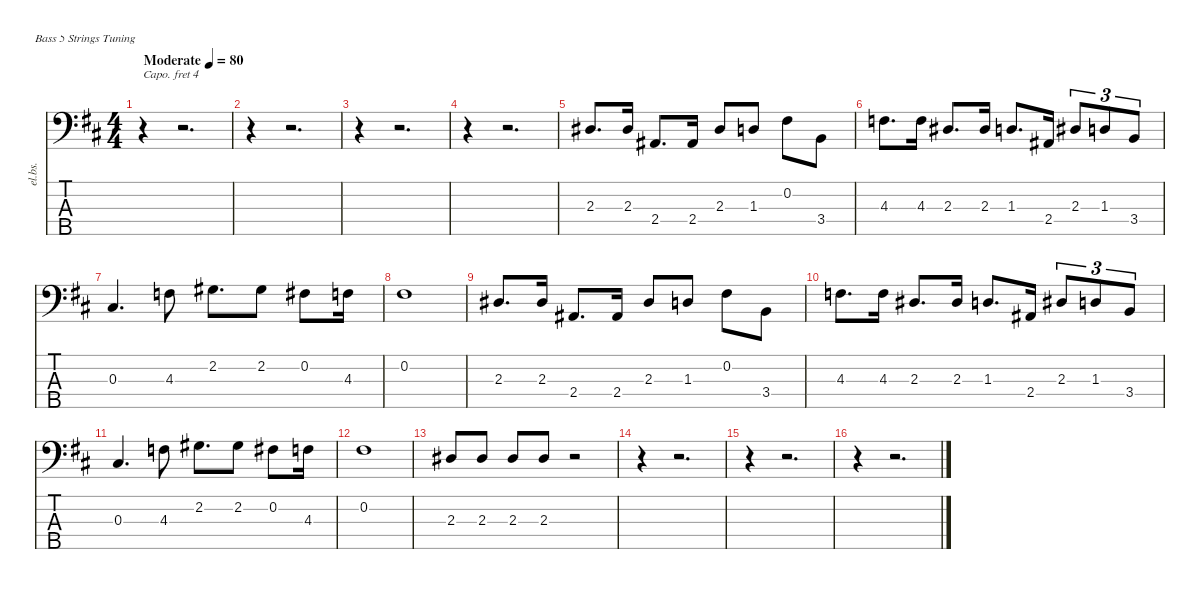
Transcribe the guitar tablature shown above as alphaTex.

\defaultSystemsLayout 4
\hideDynamics
\bracketExtendMode nobrackets
\track ("Track 6" "el.bs.") {instrument electricbassfinger}
\staff {score tabs}
\capo 4
\tuning (G2 D2 A1 E1 B0)
\ts (4 4)
\beaming (8 2 2 2 2)
\tempo (80 "Moderate")
\clef f4
\ks d
r.4{dy f instrument electricbassfinger beam Down} r.2{d beam Down} |
r.4{beam Down} r.2{d beam Down} |
r.4{beam Down} r.2{d beam Down} |
r.4{beam Down} r.2{d beam Down} |
2.3{acc #}.8{d instrument electricbassfinger instrument slapbass1 instrument slapbass1 instrument slapbass1 instrument electricbassfinger instrument slapbass1 instrument electricbassfinger beam Up} 2.3{acc #}.16{beam Up} 2.4{acc #}.8{d beam Up} 2.4{acc #}.16{beam Up} 2.3{acc #}.8{beam Up} 1.3{acc forcenatural}.8{beam Up} 0.2{acc #}.8{beam Down} 3.4{acc forcenatural}.8{beam Down} |
4.3{acc forcenatural}.8{d instrument slapbass1 instrument electricbassfinger instrument electricbassfinger instrument slapbass1 instrument electricbassfinger instrument slapbass1 beam Down} 4.3{acc forcenatural}.16{beam Down} 2.3{acc #}.8{d beam Up} 2.3{acc #}.16{beam Up} 1.3{acc forcenatural}.8{d beam Up} 2.4{acc #}.16{beam Up} 2.3{acc #}.8{tu (3 2) beam Up} 1.3{acc forcenatural}.8{tu (3 2) beam Up} 3.4{acc forcenatural}.8{tu (3 2) beam Up} |
0.3{acc #}.4{d beam Up} 4.3{acc forcenatural}.8{beam Down} 2.2{acc #}.8{d beam Down} 2.2{acc #}.8{beam Down} 0.2{acc #}.8{beam Down} 4.3{acc forcenatural}.16{beam Down} |
0.2{acc #}.1{beam Down} |
2.3{acc #}.8{d instrument electricbassfinger beam Up} 2.3{acc #}.16{beam Up} 2.4{acc #}.8{d beam Up} 2.4{acc #}.16{beam Up} 2.3{acc #}.8{beam Up} 1.3{acc forcenatural}.8{beam Up} 0.2{acc #}.8{beam Down} 3.4{acc forcenatural}.8{beam Down} |
4.3{acc forcenatural}.8{d beam Down} 4.3{acc forcenatural}.16{beam Down} 2.3{acc #}.8{d beam Up} 2.3{acc #}.16{beam Up} 1.3{acc forcenatural}.8{d beam Up} 2.4{acc #}.16{beam Up} 2.3{acc #}.8{tu (3 2) beam Up} 1.3{acc forcenatural}.8{tu (3 2) beam Up} 3.4{acc forcenatural}.8{tu (3 2) beam Up} |
0.3{acc #}.4{d beam Up} 4.3{acc forcenatural}.8{beam Down} 2.2{acc #}.8{d beam Down} 2.2{acc #}.8{beam Down} 0.2{acc #}.8{beam Down} 4.3{acc forcenatural}.16{beam Down} |
0.2{acc #}.1{beam Down} |
2.3{acc #}.8{beam Up} 2.3{acc #}.8{beam Up} 2.3{acc #}.8{beam Up} 2.3{acc #}.8{beam Up} r.2{beam Down} |
r.4{beam Down} r.2{d beam Down} |
r.4{beam Down} r.2{d beam Down} |
r.4{beam Down} r.2{d beam Down}
